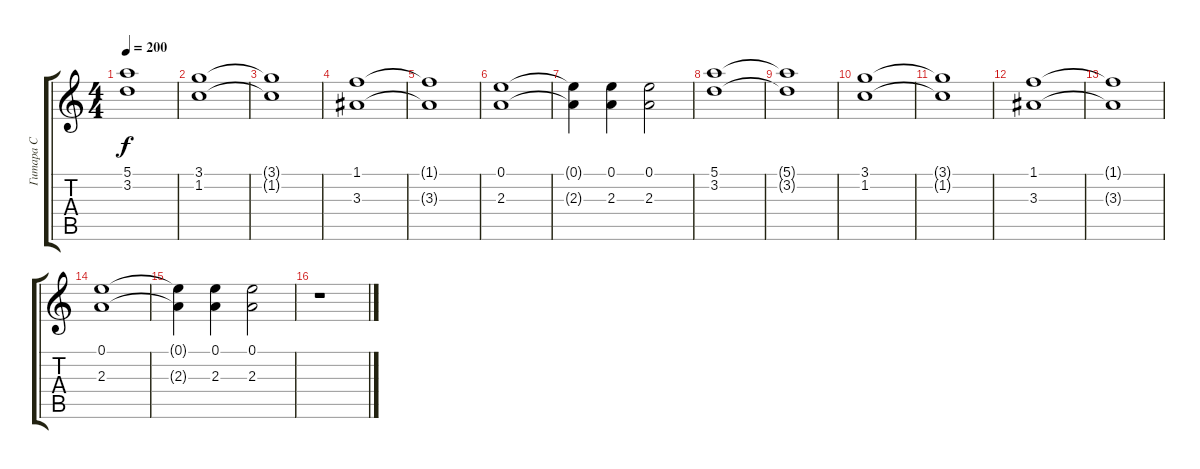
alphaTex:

\track ("Гитара C" "Гитара C") {instrument distortionguitar}
\staff {score tabs}
\tuning (E4 B3 G3 D3 A2 E2) {hide}
\ts (4 4)
\tempo 200
\clef g2
\ks c
(5.1{t} 3.2{t}).1{dy f} |
(3.1 1.2).1{volume 5} |
(3.1{t} 1.2{t}).1 |
(1.1 3.3).1{volume 13} |
(1.1{t} 3.3{t}).1 |
(0.1 2.3).1{volume 4} |
(0.1{t} 2.3{t}).4 (0.1 2.3).4{volume 4} (0.1 2.3).2{volume 11} |
(5.1 3.2).1{volume 15} |
(5.1{t} 3.2{t}).1 |
(3.1 1.2).1{volume 5} |
(3.1{t} 1.2{t}).1 |
(1.1 3.3).1{volume 13} |
(1.1{t} 3.3{t}).1 |
(0.1 2.3).1{volume 4} |
(0.1{t} 2.3{t}).4 (0.1 2.3).4{volume 4} (0.1 2.3).2{volume 11} |
r.1
